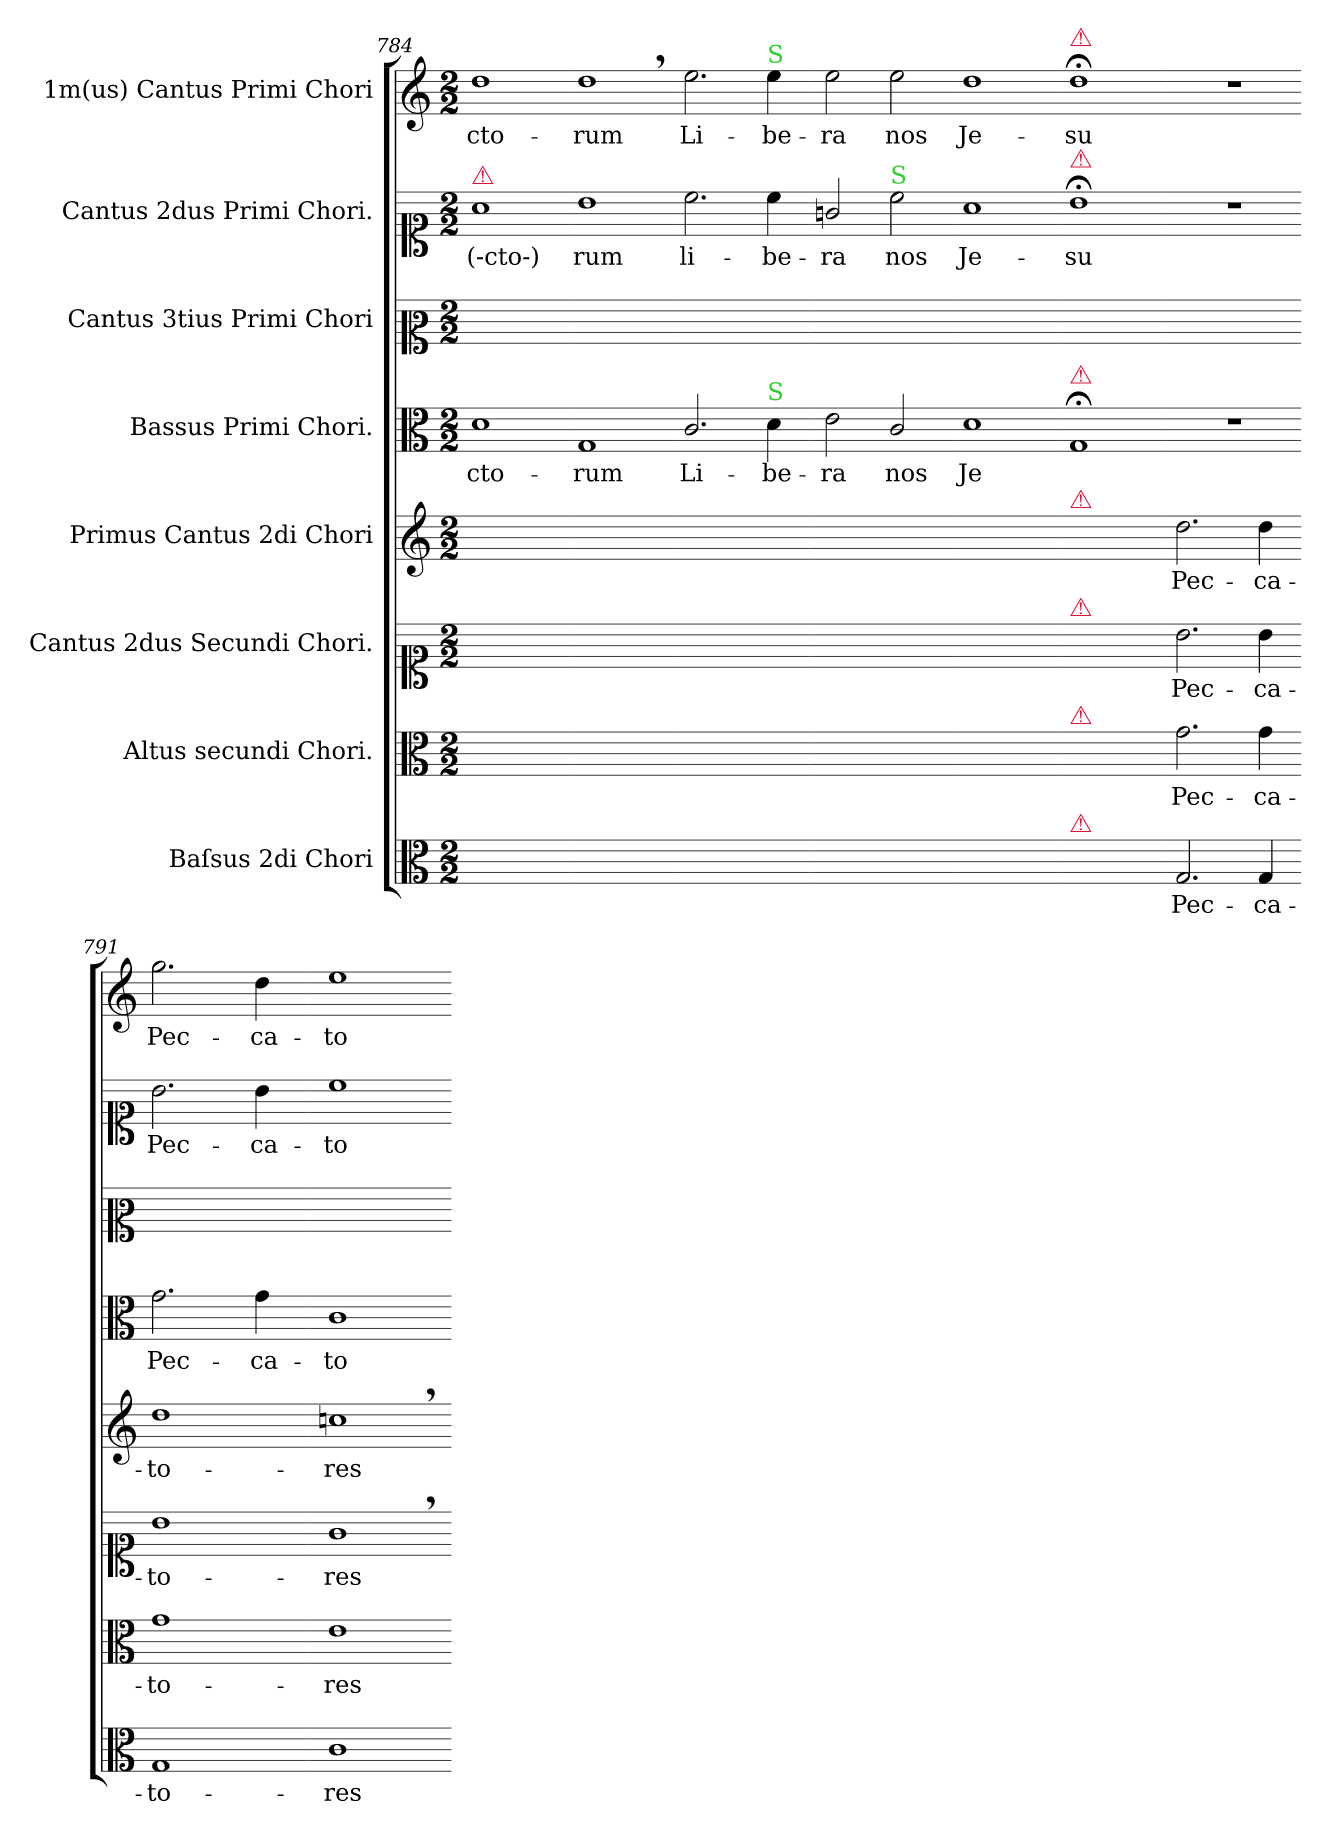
**kern	**text	**kern	**text	**kern	**text	**kern	**text	**kern	**text	**kern	**kern	**text	**kern	**text
*part8	*part8	*part7	*part7	*part6	*part6	*part5	*part5	*part4	*part4	*part3	*part2	*part2	*part1	*part1
*staff8	*staff8	*staff7	*staff7	*staff6	*staff6	*staff5	*staff5	*staff4	*staff4	*staff3	*staff2	*staff2	*staff1	*staff1
*I"Baſsus 2di Chori	*	*I"Altus secundi Chori.	*	*I"Cantus 2dus Secundi Chori.	*	*I"Primus Cantus 2di Chori	*	*I"Bassus Primi Chori.	*	*I"Cantus 3tius Primi Chori	*I"Cantus 2dus Primi Chori.	*	*I"1m(us) Cantus Primi Chori	*
*clefC3	*	*clefC3	*	*clefC1	*	*clefG2	*	*clefC3	*	*clefC2	*clefC1	*	*clefG2	*
*k[]	*	*k[]	*	*k[]	*	*k[]	*	*k[]	*	*k[]	*k[]	*	*k[]	*
*M2/2	*	*M2/2	*	*M2/2	*	*M2/2	*	*M2/2	*	*M2/2	*M2/2	*	*M2/2	*
=784	=784	=784	=784	=784	=784	=784	=784	=784	=784	=784	=784	=784	=784	=784
!	!	!	!	!	!	!	!	!	!	!	!LO:TX:a:color=crimson:t=⚠	!	!	!
1ryy	.	1ryy	.	1ryy	.	1ryy	.	1d	-cto-	1ryy	1a	(-cto-)	1dd	-cto-
=785-	=785-	=785-	=785-	=785-	=785-	=785-	=785-	=785-	=785-	=785-	=785-	=785-	=785-	=785-
1ryy	.	1ryy	.	1ryy	.	1ryy	.	1G	-rum	1ryy	1b	-rum	1dd,	-rum
=786-	=786-	=786-	=786-	=786-	=786-	=786-	=786-	=786-	=786-	=786-	=786-	=786-	=786-	=786-
1ryy	.	1ryy	.	1ryy	.	1ryy	.	2.c/	Li-	1ryy	2.cc\	li-	2.ee\	Li-
!	!	!	!	!	!	!	!	!	!	!	!	!	!LO:TX:a:color=limegreen:t=S	!
!	!	!	!	!	!	!	!	!LO:TX:a:color=limegreen:t=S	!	!	!	!	!	!
.	.	.	.	.	.	.	.	4d\	-be-	.	4cc\	-be-	4ee\	-be-
=787-	=787-	=787-	=787-	=787-	=787-	=787-	=787-	=787-	=787-	=787-	=787-	=787-	=787-	=787-
1ryy	.	1ryy	.	1ryy	.	1ryy	.	2e\	-ra	1ryy	2gn/	-ra	2ee\	-ra
!	!	!	!	!	!	!	!	!	!	!	!LO:TX:a:color=limegreen:t=S	!	!	!
.	.	.	.	.	.	.	.	2c/	nos	.	2cc\	nos	2ee\	nos
=788-	=788-	=788-	=788-	=788-	=788-	=788-	=788-	=788-	=788-	=788-	=788-	=788-	=788-	=788-
1ryy	.	1ryy	.	1ryy	.	1ryy	.	1d	Je	1ryy	1a	Je-	1dd	Je-
=789-	=789-	=789-	=789-	=789-	=789-	=789-	=789-	=789-	=789-	=789-	=789-	=789-	=789-	=789-
!	!	!	!	!	!	!	!	!	!	!	!	!	!LO:TX:a:color=crimson:t=⚠	!
!	!	!	!	!	!	!	!	!	!	!	!LO:TX:a:color=crimson:t=⚠	!	!	!
!	!	!	!	!	!	!	!	!LO:TX:a:color=crimson:t=⚠	!	!	!	!	!	!
!	!	!	!	!	!	!LO:TX:a:color=crimson:t=⚠	!	!	!	!	!	!	!	!
!	!	!	!	!LO:TX:a:color=crimson:t=⚠	!	!	!	!	!	!	!	!	!	!
!	!	!LO:TX:a:color=crimson:t=⚠	!	!	!	!	!	!	!	!	!	!	!	!
!LO:TX:a:color=crimson:t=⚠	!	!	!	!	!	!	!	!	!	!	!	!	!	!
1ryy	.	1ryy	.	1ryy	.	1ryy	.	1G;<	.	1ryy	1b;	-su	1dd;	-su
=790-	=790-	=790-	=790-	=790-	=790-	=790-	=790-	=790-	=790-	=790-	=790-	=790-	=790-	=790-
2.G/	Pec-	2.g\	Pec-	2.b\	Pec-	2.dd\	Pec-	1r	.	1ryy	1r	.	1r	.
4G/	-ca-	4g\	-ca-	4b\	-ca-	4dd\	-ca-	.	.	.	.	.	.	.
=791-	=791-	=791-	=791-	=791-	=791-	=791-	=791-	=791-	=791-	=791-	=791-	=791-	=791-	=791-
1G	-to-	1g	-to-	1b	-to-	1dd	-to-	2.g\	Pec-	1ryy	2.b\	Pec-	2.gg\	Pec-
.	.	.	.	.	.	.	.	4g\	-ca-	.	4b\	-ca-	4dd\	-ca-
=792-	=792-	=792-	=792-	=792-	=792-	=792-	=792-	=792-	=792-	=792-	=792-	=792-	=792-	=792-
1c	-res	1e	-res	1g,	-res	1ccn,	-res	1c	-to-	1ryy	1cc	-to-	1ee	-to-
=-	=-	=-	=-	=-	=-	=-	=-	=-	=-	=-	=-	=-	=-	=-
*-	*-	*-	*-	*-	*-	*-	*-	*-	*-	*-	*-	*-	*-	*-
